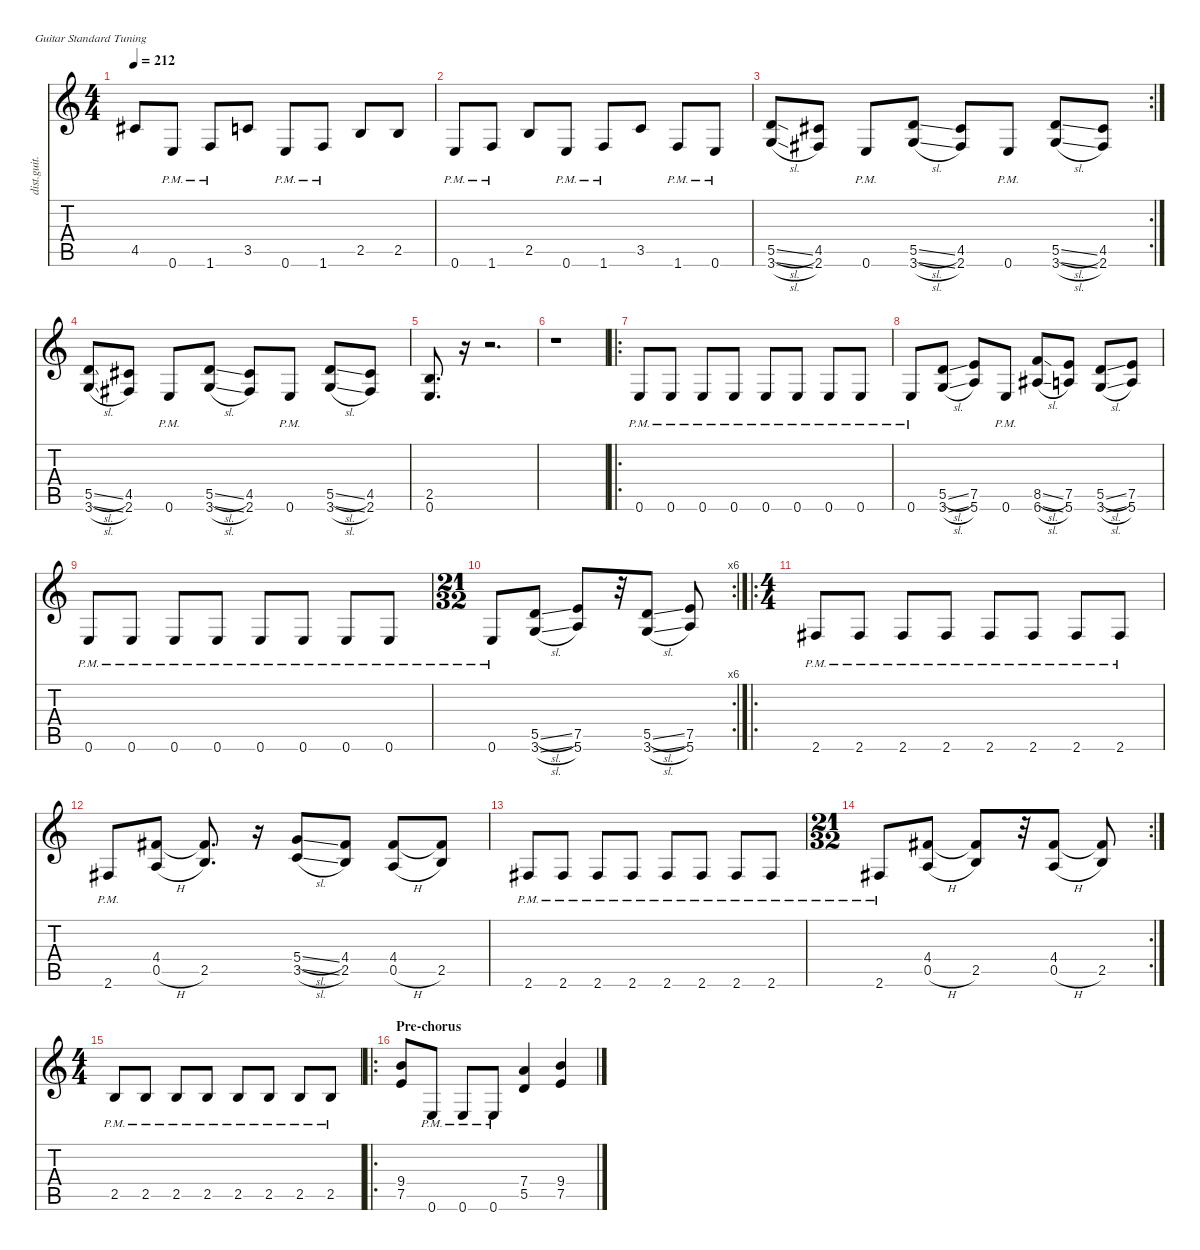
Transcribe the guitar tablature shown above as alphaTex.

\defaultSystemsLayout 4
\hideDynamics
\bracketExtendMode nobrackets
\track ("Rhythm Guitar (Kirk)" "dist.guit.") {instrument distortionguitar}
\staff {score tabs}
\tuning (E4 B3 G3 D3 A2 E2)
\ts (4 4)
\tempo 212
\clef g2
\ks c
4.5{acc #}.8{dy mf} 0.6{pm}.8 1.6{pm}.8 3.5.8 0.6{pm}.8 1.6{pm}.8 2.5.8 2.5.8 |
0.6{pm}.8 1.6{pm}.8 2.5.8 0.6{pm}.8 1.6{pm}.8 3.5.8 1.6{pm}.8 0.6{pm}.8 |
\rc 2
(5.5{sl} 3.6{sl}).8 (4.5{acc #} 2.6{acc #}).8 0.6{pm}.8 (5.5{sl} 3.6{sl}).8 (4.5{acc #} 2.6{acc #}).8 0.6{pm}.8 (5.5{sl} 3.6{sl}).8 (4.5{acc #} 2.6{acc #}).8 |
(5.5{sl} 3.6{sl}).8 (4.5{acc #} 2.6{acc #}).8 0.6{pm}.8 (5.5{sl} 3.6{sl}).8 (4.5{acc #} 2.6{acc #}).8 0.6{pm}.8 (5.5{sl} 3.6{sl}).8 (4.5{acc #} 2.6{acc #}).8 |
(2.5 0.6).8{d} r.16 r.2{d} |
r.1 |
\ro
0.6{pm}.8 0.6{pm}.8 0.6{pm}.8 0.6{pm}.8 0.6{pm}.8 0.6{pm}.8 0.6{pm}.8 0.6{pm}.8 |
0.6{pm}.8 (5.5{sl} 3.6{sl}).8 (7.5 5.6).8 0.6{pm}.8 (8.5{sl} 6.6{sl acc #}).8 (7.5 5.6).8 (5.5{sl} 3.6{sl}).8 (7.5 5.6).8 |
0.6{pm}.8 0.6{pm}.8 0.6{pm}.8 0.6{pm}.8 0.6{pm}.8 0.6{pm}.8 0.6{pm}.8 0.6{pm}.8 |
\rc 6
\ts (21 32)
\beaming (8 2 2 2 2)
0.6{pm}.8 (5.5{sl} 3.6{sl}).8 (7.5 5.6).8 r.32 (5.5{sl} 3.6{sl}).8 (7.5 5.6).8 |
\ro
\ts (4 4)
\beaming (8 2 2 2 2)
2.6{pm acc #}.8 2.6{pm acc #}.8 2.6{pm acc #}.8 2.6{pm acc #}.8 2.6{pm acc #}.8 2.6{pm acc #}.8 2.6{pm acc #}.8 2.6{pm acc #}.8 |
2.6{pm acc #}.8 (4.4{acc #} 0.5{h}).8 (4.4{t acc #} 2.5).8{d} r.16 (5.4{sl} 3.5{sl}).8 (4.4{acc #} 2.5).8 (4.4{acc #} 0.5{h}).8 (4.4{t acc #} 2.5).8 |
2.6{pm acc #}.8 2.6{pm acc #}.8 2.6{pm acc #}.8 2.6{pm acc #}.8 2.6{pm acc #}.8 2.6{pm acc #}.8 2.6{pm acc #}.8 2.6{pm acc #}.8 |
\rc 2
\ts (21 32)
\beaming (8 2 2 2 2)
2.6{pm acc #}.8 (4.4{acc #} 0.5{h}).8 (4.4{t acc #} 2.5).8 r.32 (4.4{acc #} 0.5{h}).8 (4.4{t acc #} 2.5).8 |
\ts (4 4)
\beaming (8 2 2 2 2)
2.5{pm}.8 2.5{pm}.8 2.5{pm}.8 2.5{pm}.8 2.5{pm}.8 2.5{pm}.8 2.5{pm}.8 2.5{pm}.8 |
\ro
\section ("" "Pre-chorus")
(9.4 7.5).8 0.6{pm}.8 0.6{pm}.8 0.6{pm}.8 (7.4 5.5).4 (9.4 7.5).4
